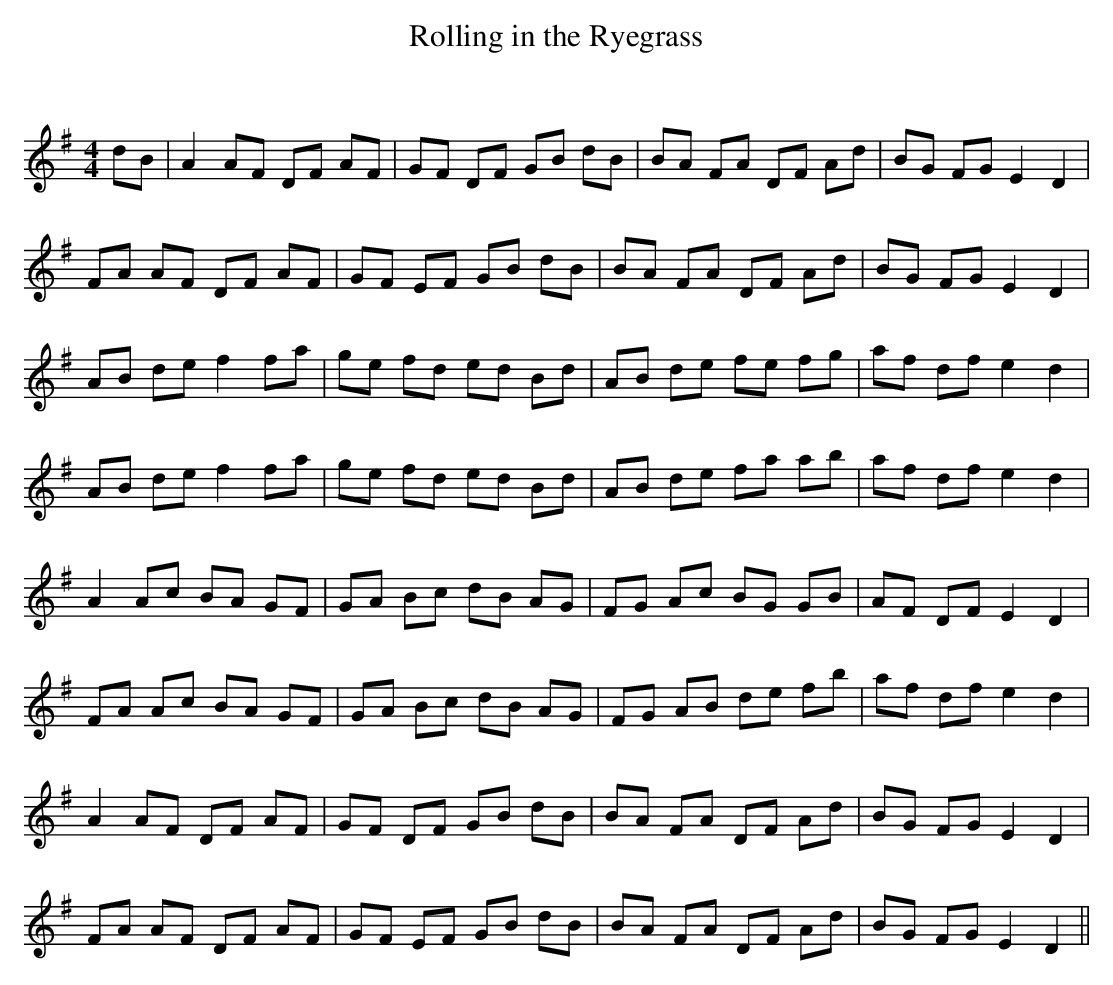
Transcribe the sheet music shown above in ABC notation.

X:1
T: Rolling in the Ryegrass
C:
Q: 232
K:G
M:4/4
L:1/8
dB|A2 AF DF AF|GF DF GB dB|BA FA DF Ad|BG FG E2 D2|
FA AF DF AF|GF EF GB dB|BA FA DF Ad|BG FG E2 D2|
AB de f2 fa|ge fd ed Bd|AB de fe fg|af df e2 d2|
AB de f2 fa|ge fd ed Bd|AB de fa ab|af df e2 d2|
A2 Ac BA GF|GA Bc dB AG|FG Ac BG GB|AF DF E2 D2|
FA Ac BA GF|GA Bc dB AG|FG AB de fb|af df e2 d2|
A2 AF DF AF|GF DF GB dB|BA FA DF Ad|BG FG E2 D2|
FA AF DF AF|GF EF GB dB|BA FA DF Ad|BG FG E2 D2||
